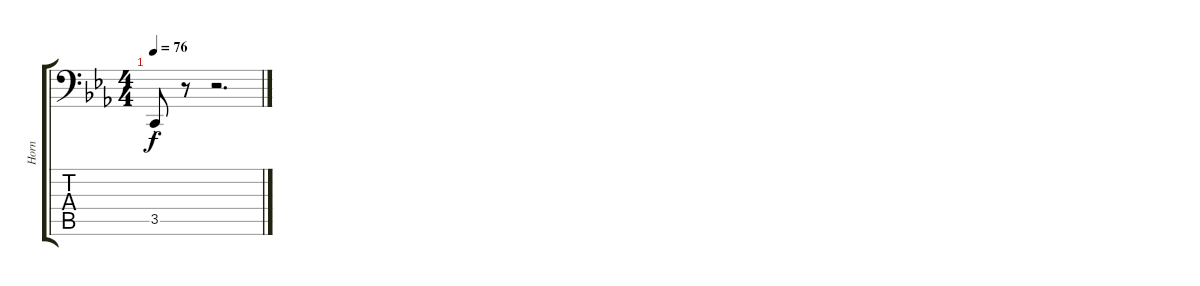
\track ("Horn" "Horn") {instrument trumpet}
\staff {score tabs}
\tuning (E3 B2 G2 D2 A1 E1) {hide}
\ts (4 4)
\tempo 76
\clef f4
\ks cminor
3.5{st}.8{dy f} r.8 r.2{d}
